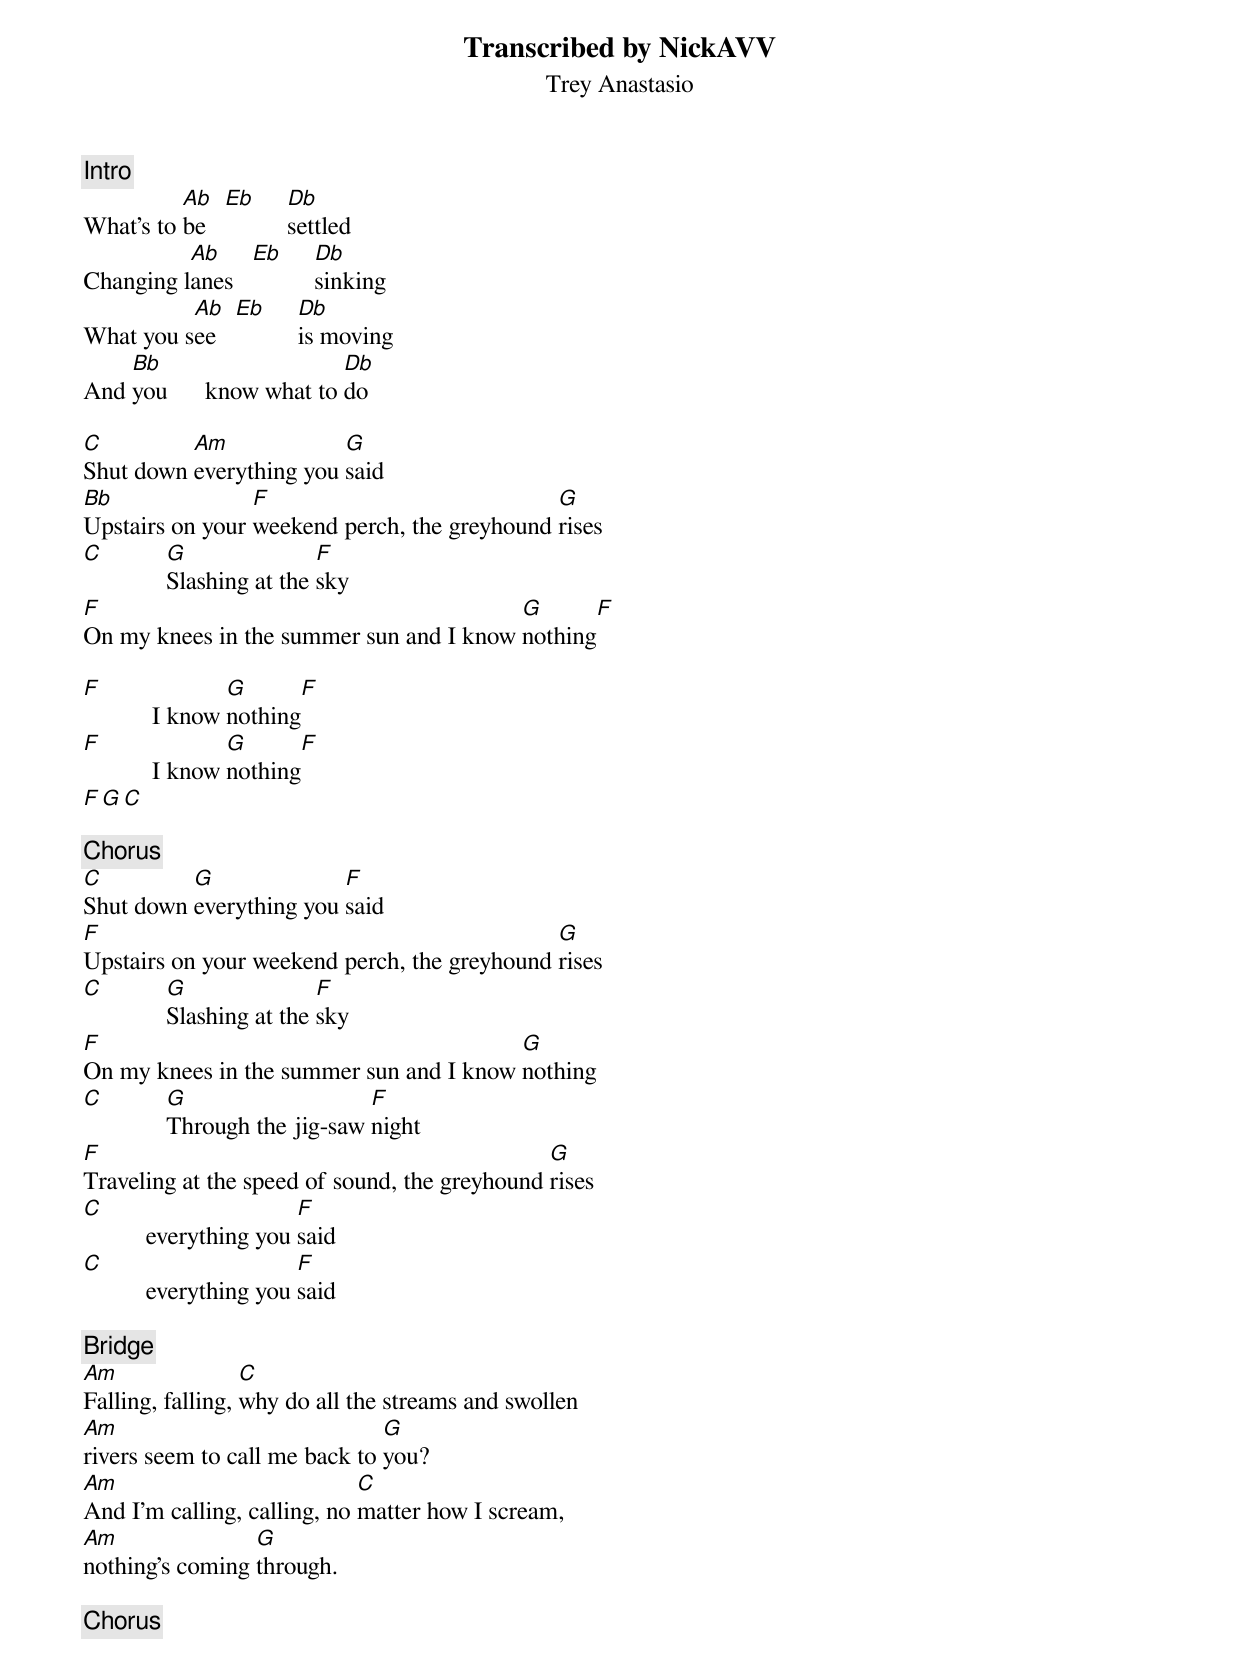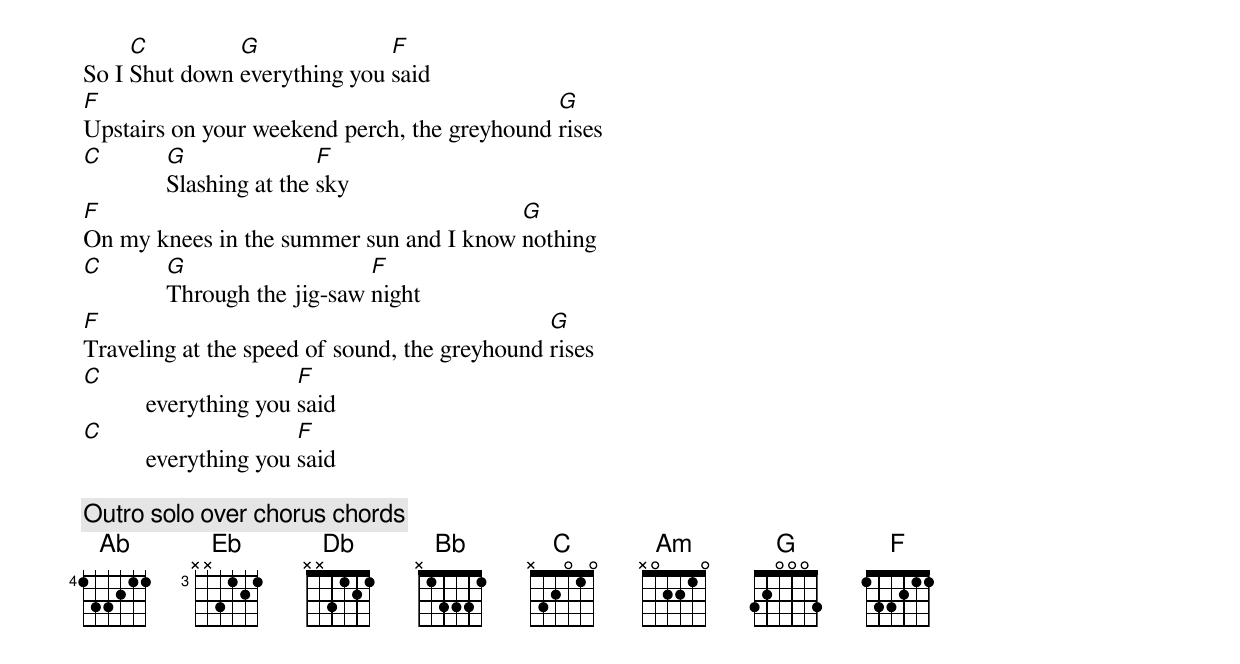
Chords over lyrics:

Transcribed by NickAVV
Trey Anastasio

[Intro]
          Ab   Eb   Db
What's to be        settled
          Ab     Eb   Db
Changing lanes        sinking
          Ab   Eb   Db
What you see        is moving
    Bb                    Db
And you      know what to do

C         Am             G
Shut down everything you said
Bb               F                            G
Upstairs on your weekend perch, the greyhound rises
C         G               F
          Slashing at the sky
F                                        G      F
On my knees in the summer sun and I know nothing

F                 G      F
           I know nothing
F                 G      F
           I know nothing
F                 G      C

[Chorus]
C         G              F
Shut down everything you said
F                                             G
Upstairs on your weekend perch, the greyhound rises
C         G               F
          Slashing at the sky
F                                        G
On my knees in the summer sun and I know nothing
C         G                   F
          Through the jig-saw night
F                                              G
Traveling at the speed of sound, the greyhound rises
C                        F
          everything you said
C                        F
          everything you said

[Bridge]
Am                C
Falling, falling, why do all the streams and swollen
Am                             G
rivers seem to call me back to you?
Am                           C
And I'm calling, calling, no matter how I scream,
Am               G
nothing's coming through.

[Chorus]
     C         G              F
So I Shut down everything you said
F                                             G
Upstairs on your weekend perch, the greyhound rises
C         G               F
          Slashing at the sky
F                                        G
On my knees in the summer sun and I know nothing
C         G                   F
          Through the jig-saw night
F                                              G
Traveling at the speed of sound, the greyhound rises
C                        F
          everything you said
C                        F
          everything you said

[Outro solo over chorus chords]
